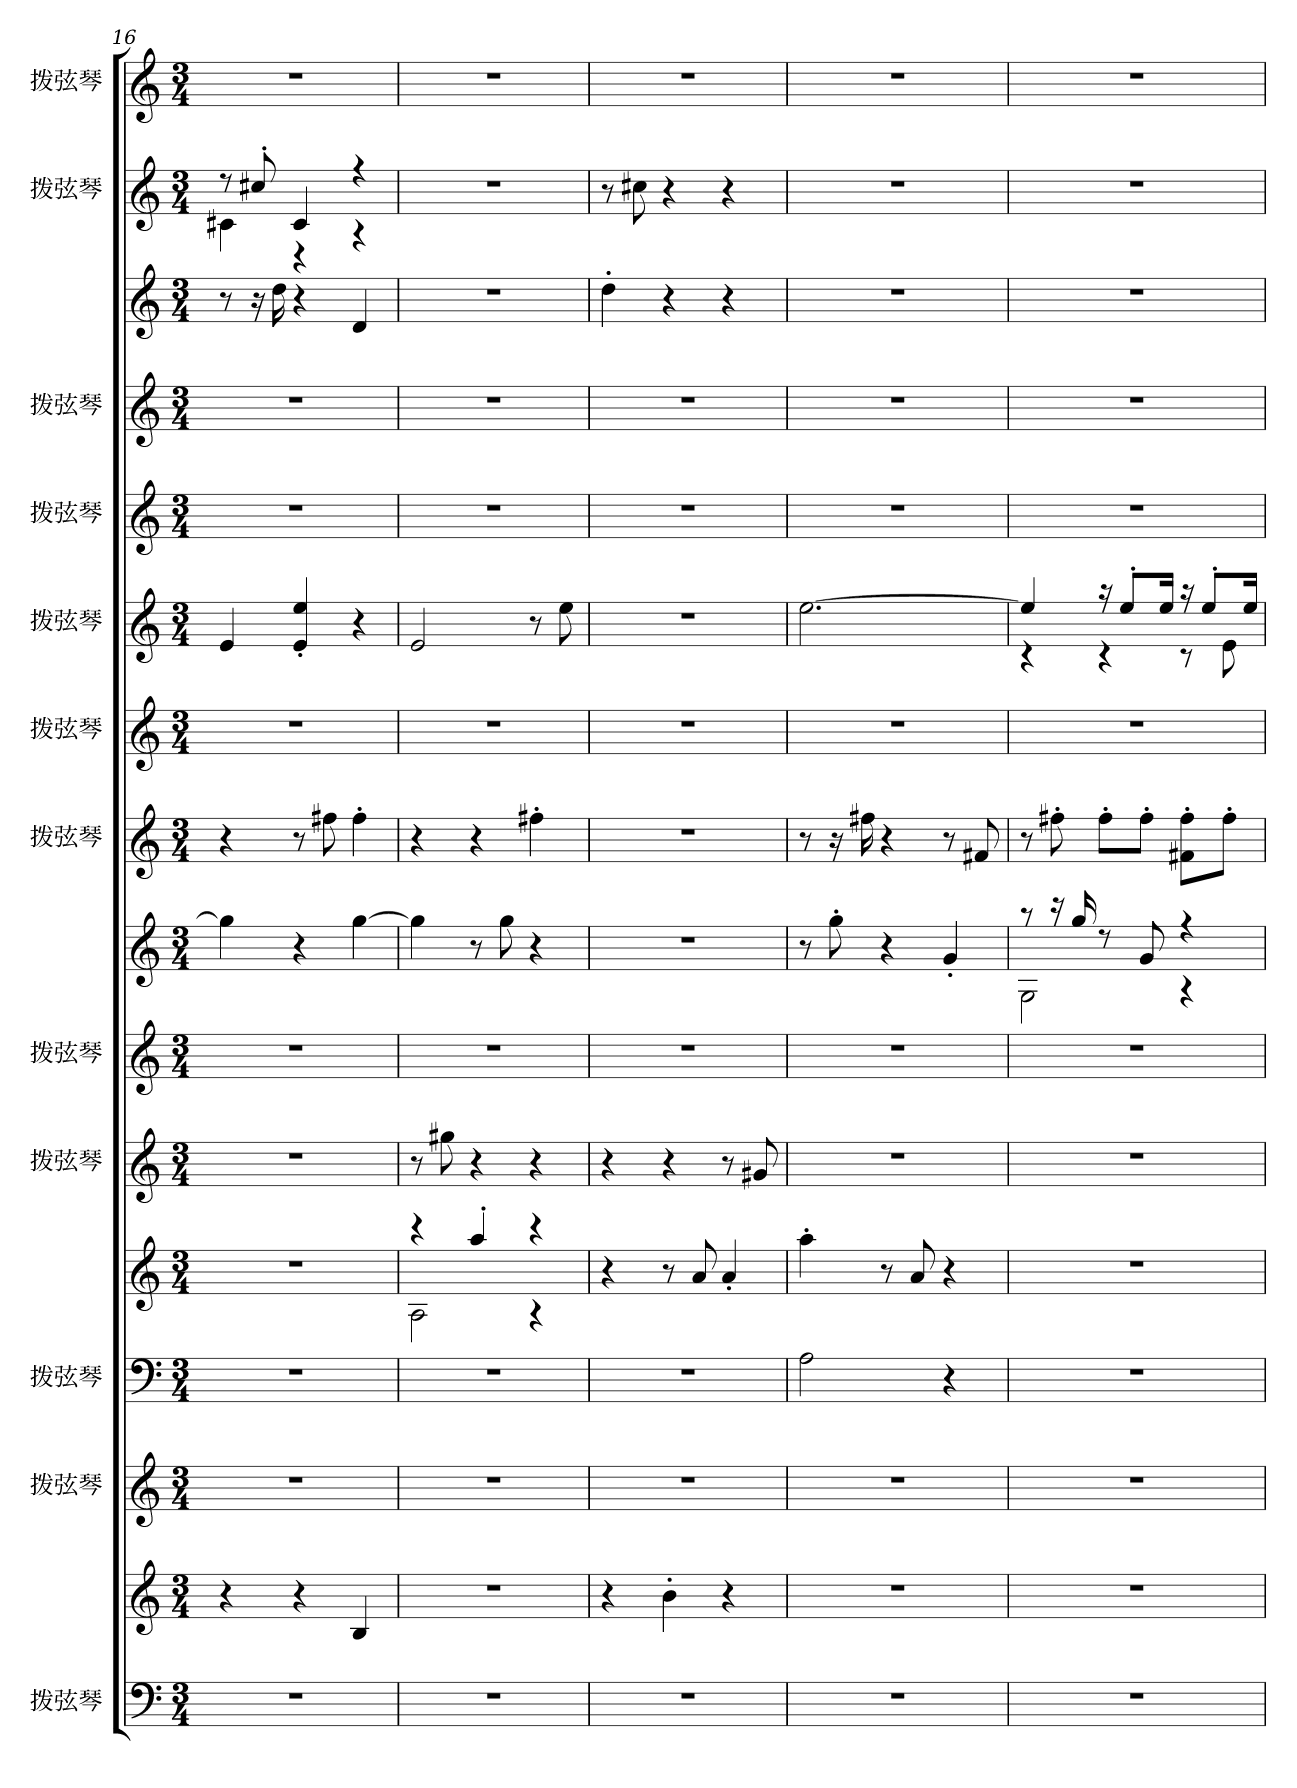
**kern	**kern	**kern	**kern	**kern	**kern	**kern	**kern	**kern	**kern	**kern	**kern	**kern	**kern	**kern	**kern
*part12	*part12	*part11	*part10	*part10	*part9	*part8	*part8	*part7	*part6	*part5	*part4	*part3	*part3	*part2	*part1
*staff16	*staff15	*staff14	*staff13	*staff12	*staff11	*staff10	*staff9	*staff8	*staff7	*staff6	*staff5	*staff4	*staff3	*staff2	*staff1
*I"拨弦琴	*	*I"拨弦琴	*I"拨弦琴	*	*I"拨弦琴	*I"拨弦琴	*	*I"拨弦琴	*I"拨弦琴	*I"拨弦琴	*I"拨弦琴	*I"拨弦琴	*	*I"拨弦琴	*I"拨弦琴
!!LO:PB:g=z
*clefF4	*clefG2	*clefG2	*clefF4	*clefG2	*clefG2	*clefG2	*clefG2	*clefG2	*clefG2	*clefG2	*clefG2	*clefG2	*clefG2	*clefG2	*clefG2
*k[]	*k[]	*k[]	*k[]	*k[]	*k[]	*k[]	*k[]	*k[]	*k[]	*k[]	*k[]	*k[]	*k[]	*k[]	*k[]
*M3/4	*M3/4	*M3/4	*M3/4	*M3/4	*M3/4	*M3/4	*M3/4	*M3/4	*M3/4	*M3/4	*M3/4	*M3/4	*M3/4	*M3/4	*M3/4
=16	=16	=16	=16	=16	=16	=16	=16	=16	=16	=16	=16	=16	=16	=16	=16
*	*	*	*	*	*	*	*	*	*	*	*	*	*	*^	*
2.r	4r	2.r	2.r	2.r	2.r	2.r	4gg\]	4r	2.r	4e/	2.r	2.r	8r	8r	4c#X\	2.r
.	.	.	.	.	.	.	.	.	.	.	.	.	16r	8cc#X'/	.	.
.	.	.	.	.	.	.	.	.	.	.	.	.	16dd\	.	.	.
.	4r	.	.	.	.	.	4r	8r	.	4e/' 4ee/'	.	.	4r	4c#/	4r	.
.	.	.	.	.	.	.	.	8ff#X\	.	.	.	.	.	.	.	.
.	4B/	.	.	.	.	.	[4gg\	4ff#'\	.	4r	.	.	4d/	4r	4r	.
*	*	*	*	*	*	*	*	*	*	*	*	*	*	*v	*v	*
=17	=17	=17	=17	=17	=17	=17	=17	=17	=17	=17	=17	=17	=17	=17	=17
*	*	*	*	*^	*	*	*	*	*	*	*	*	*	*	*
2.r	2.r	2.r	2.r	4r	2A\	8r	2.r	4gg\]	4r	2.r	2e/	2.r	2.r	2.r	2.r	2.r
.	.	.	.	.	.	8gg#X\	.	.	.	.	.	.	.	.	.	.
.	.	.	.	4aa'/	.	4r	.	8r	4r	.	.	.	.	.	.	.
.	.	.	.	.	.	.	.	8gg\	.	.	.	.	.	.	.	.
.	.	.	.	4r	4r	4r	.	4r	4ff#X'\	.	8r	.	.	.	.	.
.	.	.	.	.	.	.	.	.	.	.	8ee\	.	.	.	.	.
*	*	*	*	*v	*v	*	*	*	*	*	*	*	*	*	*	*
=18	=18	=18	=18	=18	=18	=18	=18	=18	=18	=18	=18	=18	=18	=18	=18
2.r	4r	2.r	2.r	4r	4r	2.r	2.r	2.r	2.r	2.r	2.r	2.r	4dd'\	8r	2.r
.	.	.	.	.	.	.	.	.	.	.	.	.	.	8cc#X\	.
.	4b'\	.	.	8r	4r	.	.	.	.	.	.	.	4r	4r	.
.	.	.	.	8a/	.	.	.	.	.	.	.	.	.	.	.
.	4r	.	.	4a'/	8r	.	.	.	.	.	.	.	4r	4r	.
.	.	.	.	.	8g#X/	.	.	.	.	.	.	.	.	.	.
=19	=19	=19	=19	=19	=19	=19	=19	=19	=19	=19	=19	=19	=19	=19	=19
2.r	2.r	2.r	2A\	4aa'\	2.r	2.r	8r	8r	2.r	[2.ee\	2.r	2.r	2.r	2.r	2.r
.	.	.	.	.	.	.	8gg'\	16r	.	.	.	.	.	.	.
.	.	.	.	.	.	.	.	16ff#X\	.	.	.	.	.	.	.
.	.	.	.	8r	.	.	4r	4r	.	.	.	.	.	.	.
.	.	.	.	8a/	.	.	.	.	.	.	.	.	.	.	.
.	.	.	4r	4r	.	.	4g'/	8r	.	.	.	.	.	.	.
.	.	.	.	.	.	.	.	8f#X/	.	.	.	.	.	.	.
!!LO:PB:g=z
=20	=20	=20	=20	=20	=20	=20	=20	=20	=20	=20	=20	=20	=20	=20	=20
*	*	*	*	*	*	*	*^	*	*	*^	*	*	*	*	*
2.r	2.r	2.r	2.r	2.r	2.r	2.r	8r	2G\	8r	2.r	4ee/]	4r	2.r	2.r	2.r	2.r	2.r
.	.	.	.	.	.	.	16r	.	8ff#X'\	.	.	.	.	.	.	.	.
.	.	.	.	.	.	.	16gg/	.	.	.	.	.	.	.	.	.	.
.	.	.	.	.	.	.	8r	.	8ff#'\L	.	16r	4r	.	.	.	.	.
.	.	.	.	.	.	.	.	.	.	.	8ee'/L	.	.	.	.	.	.
.	.	.	.	.	.	.	8g/	.	8ff#'\J	.	.	.	.	.	.	.	.
.	.	.	.	.	.	.	.	.	.	.	16ee/Jk	.	.	.	.	.	.
.	.	.	.	.	.	.	4r	4r	8f#X\' 8ff#\'L	.	16r	8r	.	.	.	.	.
.	.	.	.	.	.	.	.	.	.	.	8ee'/L	.	.	.	.	.	.
.	.	.	.	.	.	.	.	.	8ff#'\J	.	.	8e\	.	.	.	.	.
.	.	.	.	.	.	.	.	.	.	.	16ee/Jk	.	.	.	.	.	.
*	*	*	*	*	*	*	*v	*v	*	*	*v	*v	*	*	*	*	*
=	=	=	=	=	=	=	=	=	=	=	=	=	=	=	=
*-	*-	*-	*-	*-	*-	*-	*-	*-	*-	*-	*-	*-	*-	*-	*-
